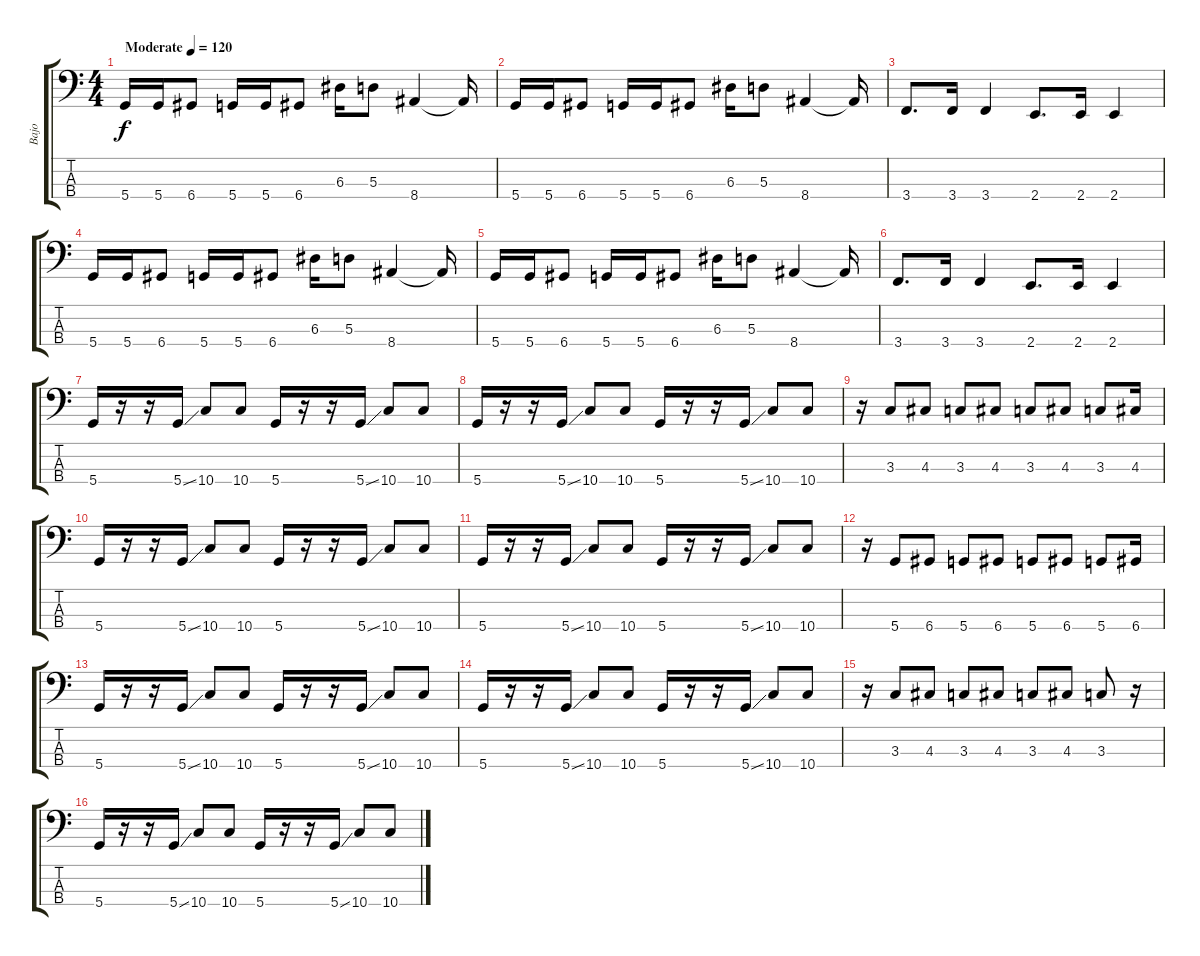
\track ("Bajo" "Bajo") {instrument electricbasspick}
\staff {score tabs}
\tuning (G2 D2 A1 D1) {hide}
\ts (4 4)
\tempo (120 "Moderate")
\clef f4
\ks c
5.4.16{dy f instrument electricbasspick} 5.4.16 6.4.8 5.4.16 5.4.16 6.4.8 6.3.16 5.3.8 8.4.4 8.4{t}.16 |
5.4.16 5.4.16 6.4.8 5.4.16 5.4.16 6.4.8 6.3.16 5.3.8 8.4.4 8.4{t}.16 |
3.4.8{d} 3.4.16 3.4.4 2.4.8{d} 2.4.16 2.4.4 |
5.4.16 5.4.16 6.4.8 5.4.16 5.4.16 6.4.8 6.3.16 5.3.8 8.4.4 8.4{t}.16 |
5.4.16 5.4.16 6.4.8 5.4.16 5.4.16 6.4.8 6.3.16 5.3.8 8.4.4 8.4{t}.16 |
3.4.8{d} 3.4.16 3.4.4 2.4.8{d} 2.4.16 2.4.4 |
5.4.16 r.16 r.16 5.4{ss}.16 10.4.8 10.4.8 5.4.16 r.16 r.16 5.4{ss}.16 10.4.8 10.4.8 |
5.4.16 r.16 r.16 5.4{ss}.16 10.4.8 10.4.8 5.4.16 r.16 r.16 5.4{ss}.16 10.4.8 10.4.8 |
r.16 3.3.8 4.3.8 3.3.8 4.3.8 3.3.8 4.3.8 3.3.8 4.3.16 |
5.4.16 r.16 r.16 5.4{ss}.16 10.4.8 10.4.8 5.4.16 r.16 r.16 5.4{ss}.16 10.4.8 10.4.8 |
5.4.16 r.16 r.16 5.4{ss}.16 10.4.8 10.4.8 5.4.16 r.16 r.16 5.4{ss}.16 10.4.8 10.4.8 |
r.16 5.4.8 6.4.8 5.4.8 6.4.8 5.4.8 6.4.8 5.4.8 6.4.16 |
5.4.16 r.16 r.16 5.4{ss}.16 10.4.8 10.4.8 5.4.16 r.16 r.16 5.4{ss}.16 10.4.8 10.4.8 |
5.4.16 r.16 r.16 5.4{ss}.16 10.4.8 10.4.8 5.4.16 r.16 r.16 5.4{ss}.16 10.4.8 10.4.8 |
r.16 3.3.8 4.3.8 3.3.8 4.3.8 3.3.8 4.3.8 3.3.8 r.16 |
5.4.16 r.16 r.16 5.4{ss}.16 10.4.8 10.4.8 5.4.16 r.16 r.16 5.4{ss}.16 10.4.8 10.4.8
